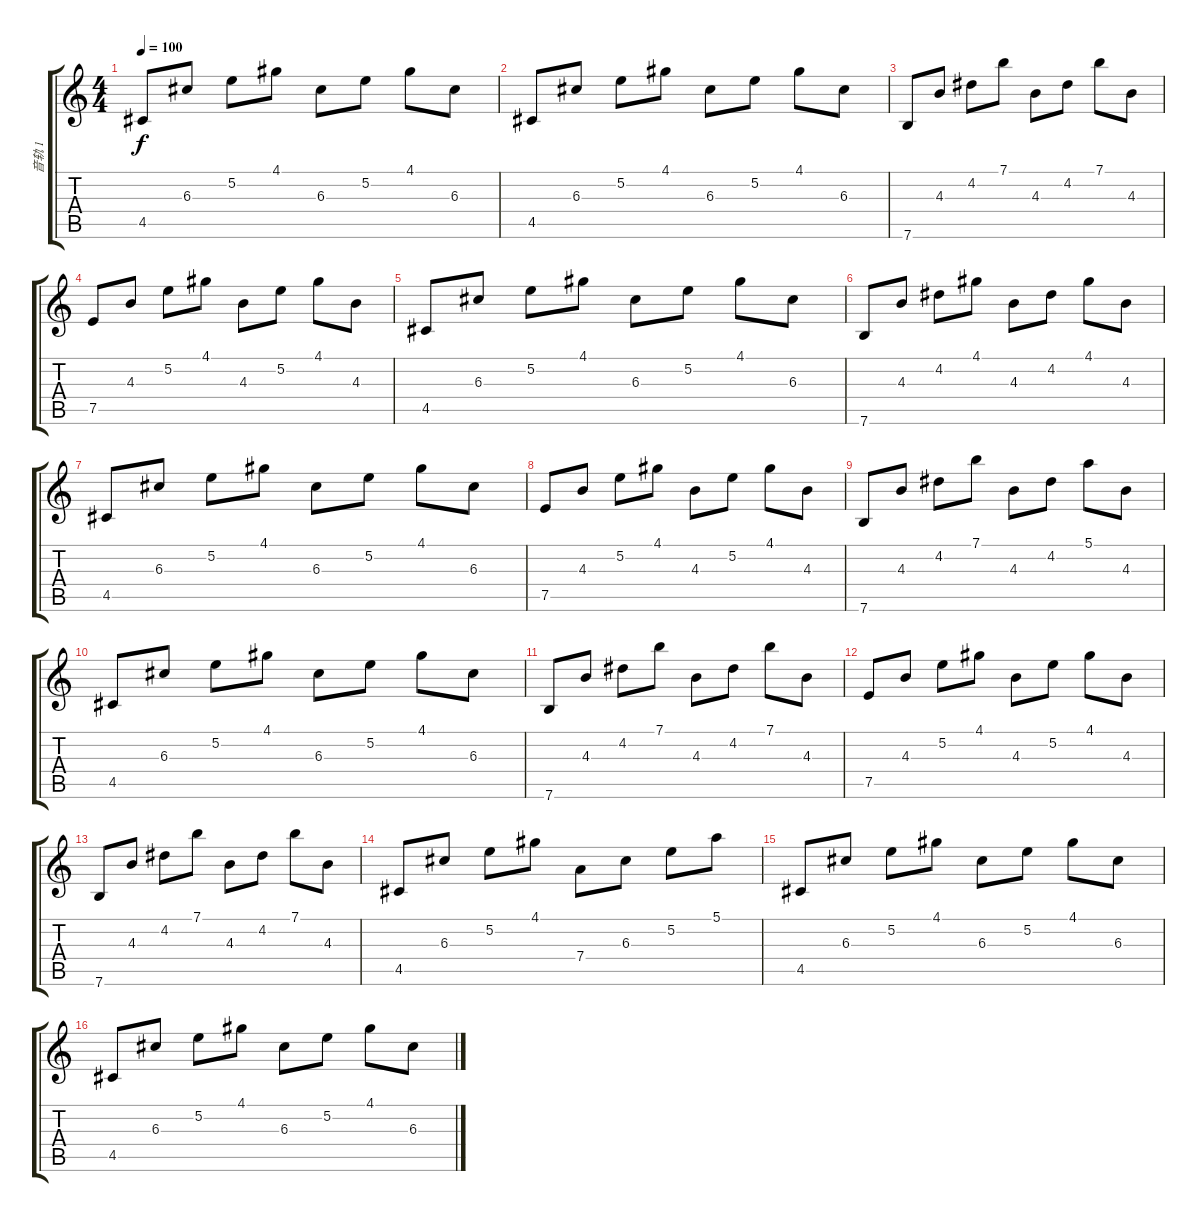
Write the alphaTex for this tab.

\track ("音轨 1" "音轨 1") {instrument acousticguitarnylon}
\staff {score tabs}
\tuning (E4 B3 G3 D3 A2 E2) {hide}
\ts (4 4)
\tempo 100
\clef g2
\ks c
4.5.8{dy f} 6.3.8 5.2.8 4.1.8 6.3.8 5.2.8 4.1.8 6.3.8 |
4.5.8 6.3.8 5.2.8 4.1.8 6.3.8 5.2.8 4.1.8 6.3.8 |
7.6.8 4.3.8 4.2.8 7.1.8 4.3.8 4.2.8 7.1.8 4.3.8 |
7.5.8 4.3.8 5.2.8 4.1.8 4.3.8 5.2.8 4.1.8 4.3.8 |
4.5.8 6.3.8 5.2.8 4.1.8 6.3.8 5.2.8 4.1.8 6.3.8 |
7.6.8 4.3.8 4.2.8 4.1.8 4.3.8 4.2.8 4.1.8 4.3.8 |
4.5.8 6.3.8 5.2.8 4.1.8 6.3.8 5.2.8 4.1.8 6.3.8 |
7.5.8 4.3.8 5.2.8 4.1.8 4.3.8 5.2.8 4.1.8 4.3.8 |
7.6.8 4.3.8 4.2.8 7.1.8 4.3.8 4.2.8 5.1.8 4.3.8 |
4.5.8 6.3.8 5.2.8 4.1.8 6.3.8 5.2.8 4.1.8 6.3.8 |
7.6.8 4.3.8 4.2.8 7.1.8 4.3.8 4.2.8 7.1.8 4.3.8 |
7.5.8 4.3.8 5.2.8 4.1.8 4.3.8 5.2.8 4.1.8 4.3.8 |
7.6.8 4.3.8 4.2.8 7.1.8 4.3.8 4.2.8 7.1.8 4.3.8 |
4.5.8 6.3.8 5.2.8 4.1.8 7.4.8 6.3.8 5.2.8 5.1.8 |
4.5.8 6.3.8 5.2.8 4.1.8 6.3.8 5.2.8 4.1.8 6.3.8 |
4.5.8 6.3.8 5.2.8 4.1.8 6.3.8 5.2.8 4.1.8 6.3.8
